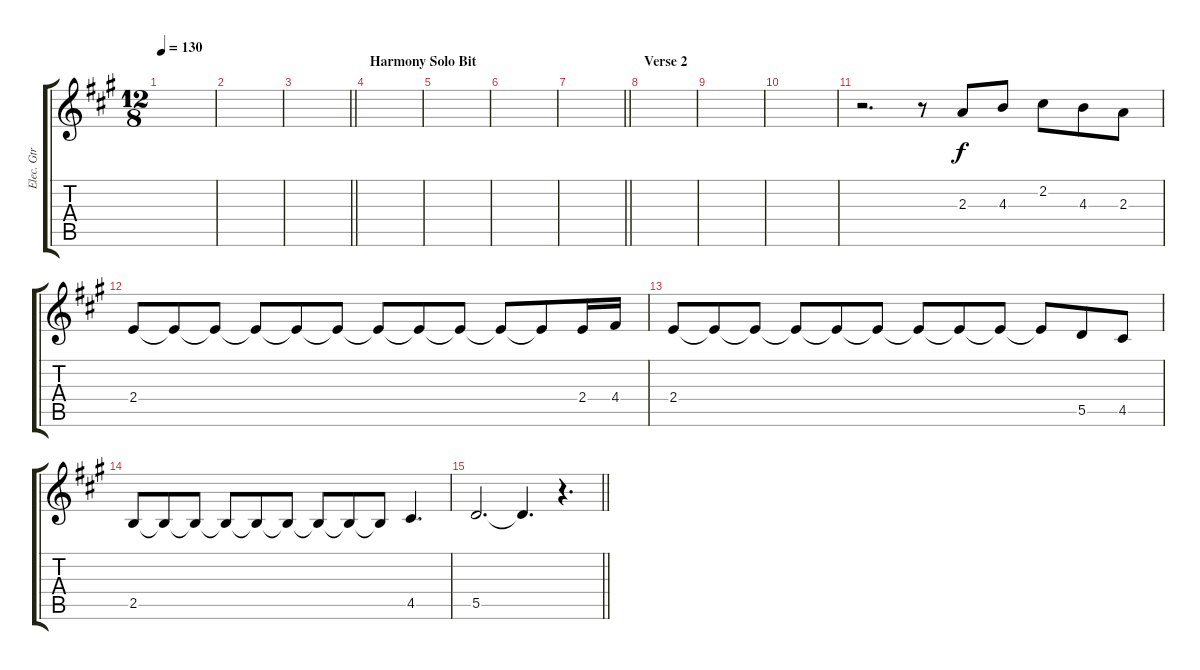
\track ("Elec. Gtr 7" "Elec. Gtr ") {instrument overdrivenguitar}
\staff {score tabs}
\tuning (E4 B3 G3 D3 A2 E2) {hide}
\ts (12 8)
\tempo 130
\clef g2
\ks a
|
|
\barLineRight lightlight
|
\section ("" "Harmony Solo Bit")
|
|
|
\barLineRight lightlight
|
\section ("" "Verse 2")
|
|
|
r.2{d} r.8 2.3.8 4.3.8 2.2.8 4.3.8 2.3.8 |
2.4.8 2.4{t}.8 2.4{t}.8 2.4{t}.8 2.4{t}.8 2.4{t}.8 2.4{t}.8 2.4{t}.8 2.4{t}.8 2.4{t}.8 2.4{t}.8 2.4.16 4.4.16 |
2.4.8 2.4{t}.8 2.4{t}.8 2.4{t}.8 2.4{t}.8 2.4{t}.8 2.4{t}.8 2.4{t}.8 2.4{t}.8 2.4{t}.8 5.5.8 4.5.8 |
2.5.8 2.5{t}.8 2.5{t}.8 2.5{t}.8 2.5{t}.8 2.5{t}.8 2.5{t}.8 2.5{t}.8 2.5{t}.8 4.5.4{d} |
\barLineRight lightlight
5.5.2{d} 5.5{t}.4{d} r.4{d}
